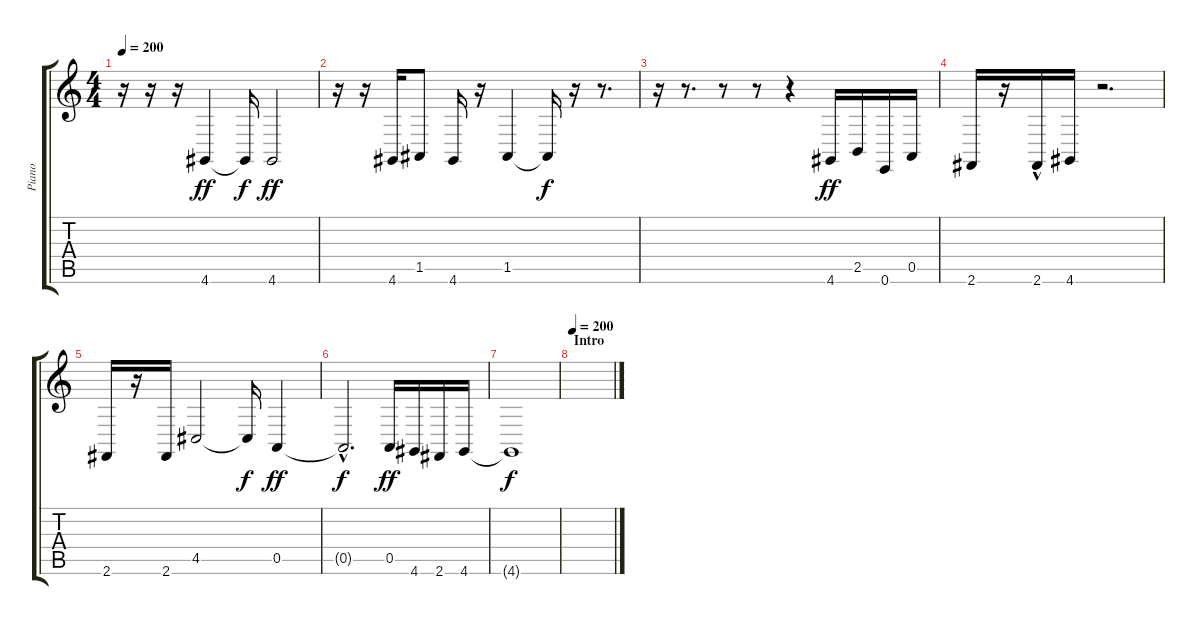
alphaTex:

\track ("Piano" "Piano") {instrument acousticgrandpiano}
\staff {score tabs}
\tuning (E4 B3 G3 D3 A2 E2) {hide}
\ts (4 4)
\tempo 200
\clef g2
\ks c
r.16{dy ff} r.16 r.16 4.6.4 4.6{t}.16{dy f} 4.6.2{dy ff} |
r.16 r.16 4.6.16 1.5.8 4.6.16 r.16 1.5.4 1.5{t}.16{dy f} r.16 r.8{d} |
r.16 r.8{d} r.8 r.8 r.4 4.6.16{dy ff} 2.5.16 0.6.16 0.5.16 |
2.6.16 r.16 2.6{hac}.16 4.6.16 r.2{d} |
2.6.16 r.16 2.6.16 4.5.2 4.5{t}.16{dy f} 0.5.4{dy ff} |
0.5{hac t}.2{d dy f} 0.5.16{dy ff} 4.6.16 2.6.16 4.6.16 |
4.6{t}.1{dy f} |
\section ("" "Intro")
\tempo 200
